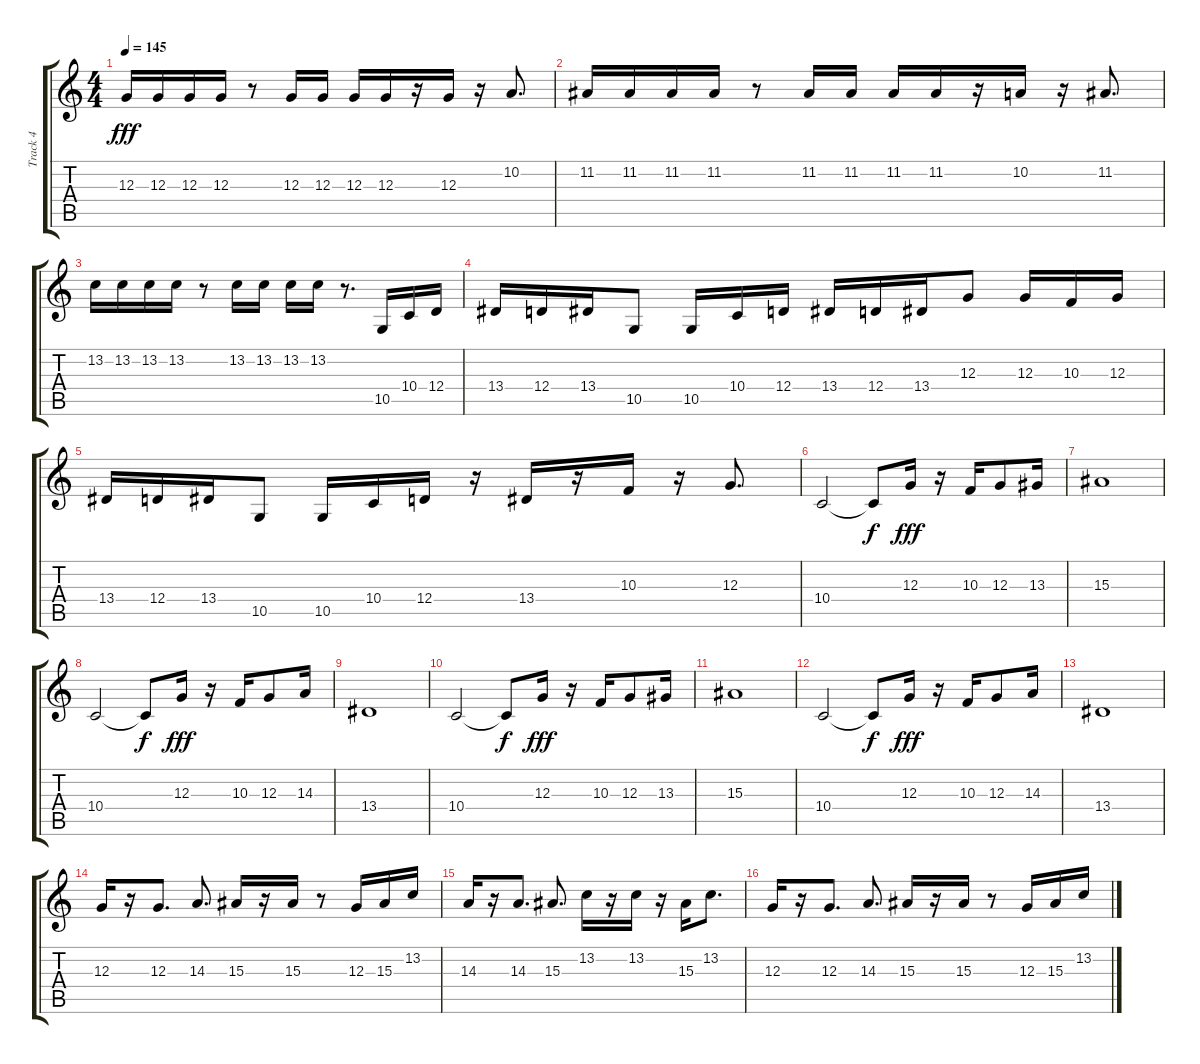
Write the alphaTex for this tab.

\track ("Track 4" "Track 4") {instrument stringensemble1}
\staff {score tabs}
\tuning (E4 B3 G3 D3 A2 E2) {hide}
\ts (4 4)
\tempo 145
\clef g2
\ks c
12.3.16{dy fff} 12.3.16 12.3.16 12.3.16 r.8 12.3.16 12.3.16 12.3.16 12.3.16 r.16 12.3.16 r.16 10.2.8{d} |
11.2.16 11.2.16 11.2.16 11.2.16 r.8 11.2.16 11.2.16 11.2.16 11.2.16 r.16 10.2.16 r.16 11.2.8{d} |
13.2.16 13.2.16 13.2.16 13.2.16 r.8 13.2.16 13.2.16 13.2.16 13.2.16 r.8{d} 10.5.16 10.4.16 12.4.16 |
13.4.16 12.4.16 13.4.16 10.5.8 10.5.16 10.4.16 12.4.16 13.4.16 12.4.16 13.4.16 12.3.8 12.3.16 10.3.16 12.3.16 |
13.4.16 12.4.16 13.4.16 10.5.8 10.5.16 10.4.16 12.4.16 r.16 13.4.16 r.16 10.3.16 r.16 12.3.8{d} |
10.4.2 10.4{t}.8{dy f} 12.3.16{dy fff} r.16 10.3.16 12.3.8 13.3.16 |
15.3.1 |
10.4.2 10.4{t}.8{dy f} 12.3.16{dy fff} r.16 10.3.16 12.3.8 14.3.16 |
13.4.1 |
10.4.2 10.4{t}.8{dy f} 12.3.16{dy fff} r.16 10.3.16 12.3.8 13.3.16 |
15.3.1 |
10.4.2 10.4{t}.8{dy f} 12.3.16{dy fff} r.16 10.3.16 12.3.8 14.3.16 |
13.4.1 |
12.3.16 r.16 12.3.8{d} 14.3.8{d} 15.3.16 r.16 15.3.16 r.8 12.3.16 15.3.16 13.2.16 |
14.3.16 r.16 14.3.8{d} 15.3.8{d} 13.2.16 r.16 13.2.16 r.16 15.3.16 13.2.8{d} |
12.3.16 r.16 12.3.8{d} 14.3.8{d} 15.3.16 r.16 15.3.16 r.8 12.3.16 15.3.16 13.2.16
